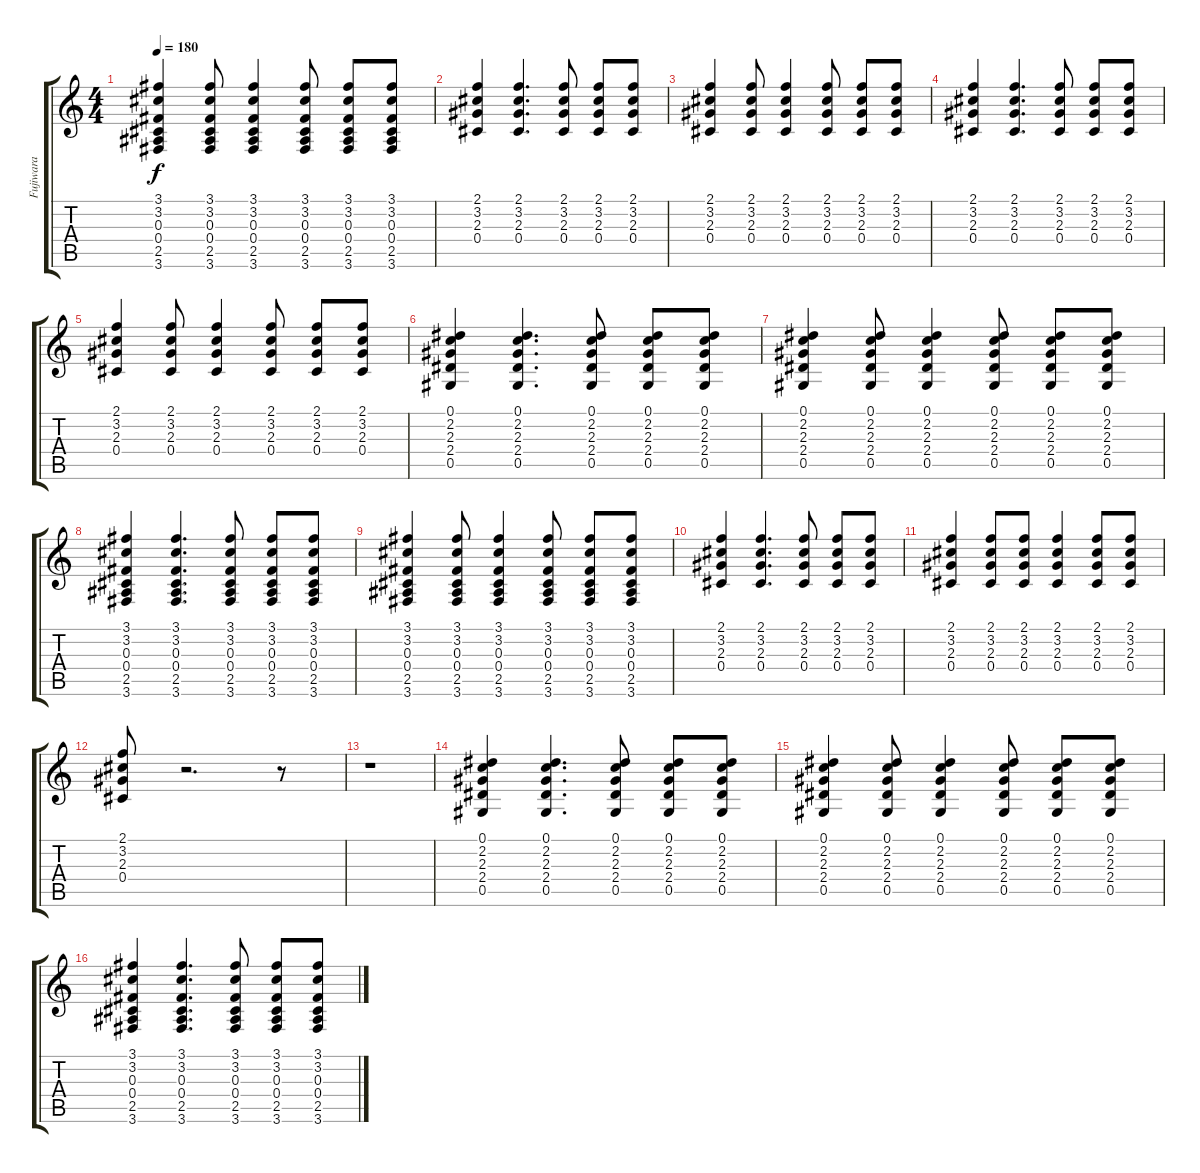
\track ("Fujiwara" "Fujiwara") {instrument distortionguitar}
\staff {score tabs}
\tuning (Eb4 Bb3 Gb3 Db3 Ab2 Eb2) {hide}
\ts (4 4)
\tempo 180
\clef g2
\ks c
(3.1 3.2 0.3 0.4 2.5 3.6).4{dy f} (3.1 3.2 0.3 0.4 2.5 3.6).8 (3.1 3.2 0.3 0.4 2.5 3.6).4 (3.1 3.2 0.3 0.4 2.5 3.6).8 (3.1 3.2 0.3 0.4 2.5 3.6).8 (3.1 3.2 0.3 0.4 2.5 3.6).8 |
(2.1 3.2 2.3 0.4).4 (2.1 3.2 2.3 0.4).4{d} (2.1 3.2 2.3 0.4).8 (2.1 3.2 2.3 0.4).8 (2.1 3.2 2.3 0.4).8 |
(2.1 3.2 2.3 0.4).4 (2.1 3.2 2.3 0.4).8 (2.1 3.2 2.3 0.4).4 (2.1 3.2 2.3 0.4).8 (2.1 3.2 2.3 0.4).8 (2.1 3.2 2.3 0.4).8 |
(2.1 3.2 2.3 0.4).4 (2.1 3.2 2.3 0.4).4{d} (2.1 3.2 2.3 0.4).8 (2.1 3.2 2.3 0.4).8 (2.1 3.2 2.3 0.4).8 |
(2.1 3.2 2.3 0.4).4 (2.1 3.2 2.3 0.4).8 (2.1 3.2 2.3 0.4).4 (2.1 3.2 2.3 0.4).8 (2.1 3.2 2.3 0.4).8 (2.1 3.2 2.3 0.4).8 |
(0.1 2.2 2.3 2.4 0.5).4 (0.1 2.2 2.3 2.4 0.5).4{d} (0.1 2.2 2.3 2.4 0.5).8 (0.1 2.2 2.3 2.4 0.5).8 (0.1 2.2 2.3 2.4 0.5).8 |
(0.1 2.2 2.3 2.4 0.5).4 (0.1 2.2 2.3 2.4 0.5).8 (0.1 2.2 2.3 2.4 0.5).4 (0.1 2.2 2.3 2.4 0.5).8 (0.1 2.2 2.3 2.4 0.5).8 (0.1 2.2 2.3 2.4 0.5).8 |
(3.1 3.2 0.3 0.4 2.5 3.6).4 (3.1 3.2 0.3 0.4 2.5 3.6).4{d} (3.1 3.2 0.3 0.4 2.5 3.6).8 (3.1 3.2 0.3 0.4 2.5 3.6).8 (3.1 3.2 0.3 0.4 2.5 3.6).8 |
(3.1 3.2 0.3 0.4 2.5 3.6).4 (3.1 3.2 0.3 0.4 2.5 3.6).8 (3.1 3.2 0.3 0.4 2.5 3.6).4 (3.1 3.2 0.3 0.4 2.5 3.6).8 (3.1 3.2 0.3 0.4 2.5 3.6).8 (3.1 3.2 0.3 0.4 2.5 3.6).8 |
(2.1 3.2 2.3 0.4).4 (2.1 3.2 2.3 0.4).4{d} (2.1 3.2 2.3 0.4).8 (2.1 3.2 2.3 0.4).8 (2.1 3.2 2.3 0.4).8 |
(2.1 3.2 2.3 0.4).4 (2.1 3.2 2.3 0.4).8 (2.1 3.2 2.3 0.4).8 (2.1 3.2 2.3 0.4).4 (2.1 3.2 2.3 0.4).8 (2.1 3.2 2.3 0.4).8 |
(2.1 3.2 2.3 0.4).8 r.2{d} r.8 |
r.1 |
(0.1 2.2 2.3 2.4 0.5).4 (0.1 2.2 2.3 2.4 0.5).4{d} (0.1 2.2 2.3 2.4 0.5).8 (0.1 2.2 2.3 2.4 0.5).8 (0.1 2.2 2.3 2.4 0.5).8 |
(0.1 2.2 2.3 2.4 0.5).4 (0.1 2.2 2.3 2.4 0.5).8 (0.1 2.2 2.3 2.4 0.5).4 (0.1 2.2 2.3 2.4 0.5).8 (0.1 2.2 2.3 2.4 0.5).8 (0.1 2.2 2.3 2.4 0.5).8 |
(3.1 3.2 0.3 0.4 2.5 3.6).4 (3.1 3.2 0.3 0.4 2.5 3.6).4{d} (3.1 3.2 0.3 0.4 2.5 3.6).8 (3.1 3.2 0.3 0.4 2.5 3.6).8 (3.1 3.2 0.3 0.4 2.5 3.6).8
